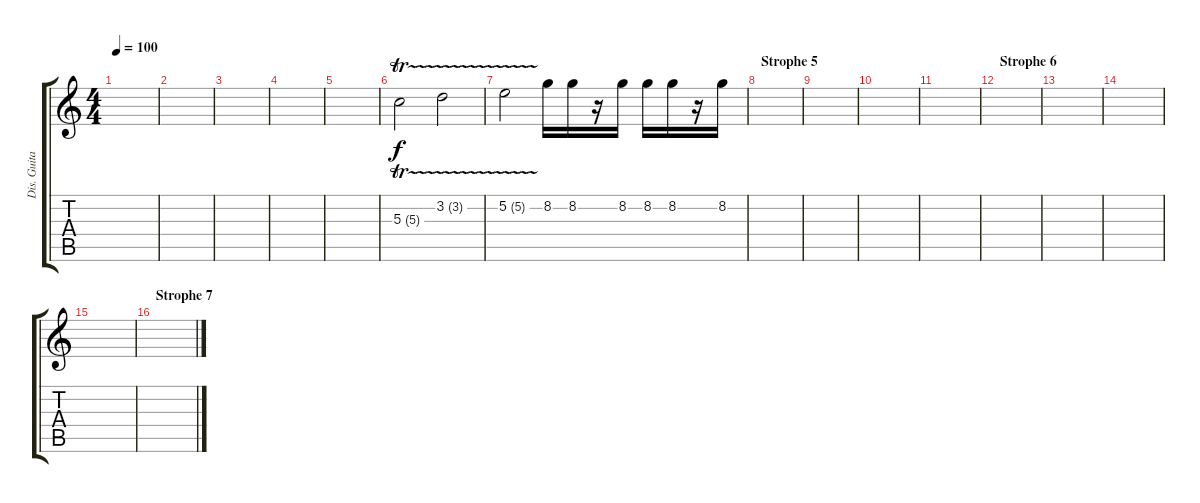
\track ("Dis. Guitar 2" "Dis. Guita") {instrument distortionguitar}
\staff {score tabs}
\tuning (E4 B3 G3 D3 A2 E2) {hide}
\ts (4 4)
\tempo 100
\clef g2
\ks c
|
|
|
|
|
5.3{tr (5 16)}.2{balance 12 instrument overdrivenguitar} 3.2{tr (3 16)}.2 |
5.2{tr (5 16)}.2 8.2.16{volume 12} 8.2.16 r.16 8.2.16 8.2.16 8.2.16 r.16 8.2.16 |
\section ("" "Strophe 5")
|
|
|
|
\section ("" "Strophe 6")
|
|
|
|
\section ("" "Strophe 7")
